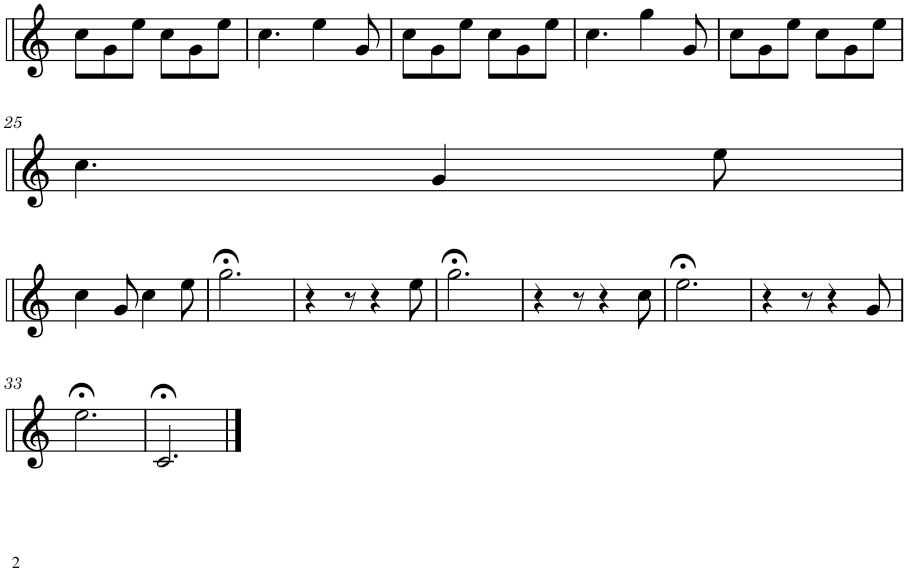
**kern
*part1
*staff1
*I"Bb Trumpet
*I'Bb Tpt.
!!LO:PB:g=z
*clefG2
*Trd1c2
*k[]
*M6/8
=20
8cc'~\L
8g'~\
8ee'~\J
8cc'~\L
8g'~\
8ee'~\J
=21
4.cc'~\
4ee'~\
8g'~/
=22
8cc'~\L
8g'~\
8ee'~\J
8cc'~\L
8g'~\
8ee'~\J
=23
4.cc'~\
4gg'~\
8g'~/
=24
8cc'~\L
8g'~\
8ee'~\J
8cc'~\L
8g'~\
8ee'~\J
!!LO:LB:g=z
=25
4.cc'~\
4g'~/
8ee'~\
!!LO:LB:g=z
=26
4cc'~\
8g'~/
4cc'~\
8ee'~\
=27
2.gg;<\
=28
4r
8r
4r
8ee'~\
=29
2.gg;<\
=30
4r
8r
4r
8cc'~\
=31
2.ee;<\
=32
4r
8r
4r
8g'~/
!!LO:LB:g=z
=33
2.ee;<'~\
=34
2.c;</
==
*-
